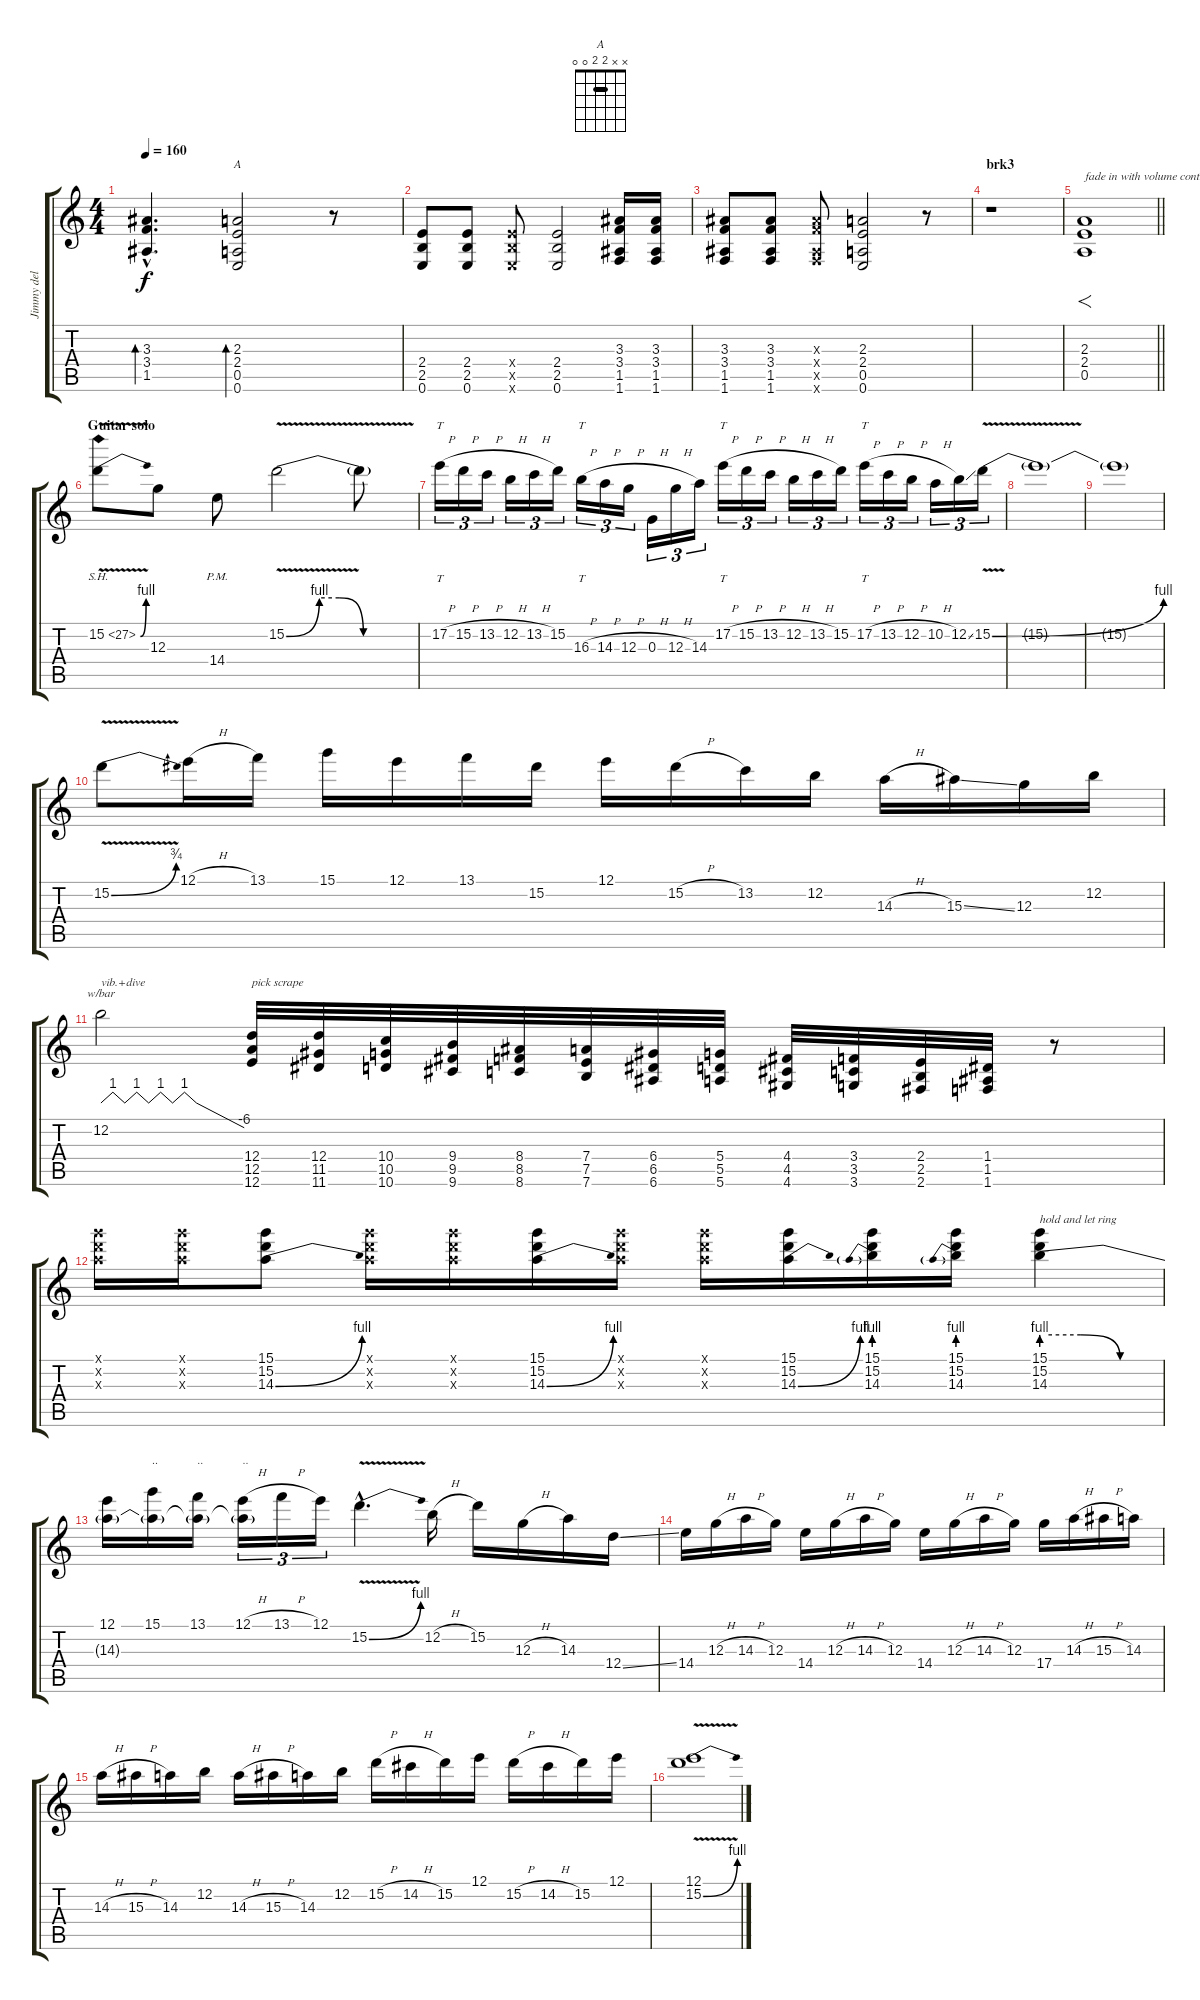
\track ("Jimmy del Rivo / Lead guitar" "Jimmy del ") {instrument overdrivenguitar}
\staff {score tabs}
\tuning (E4 B3 G3 D3 A2 E2) {hide}
\chord ("A" x x 2 2 0 0) {barre 2}
\ts (4 4)
\tempo 160
\clef g2
\ks c
(3.3{hac} 3.4{hac} 1.5{hac}).4{d bd 30 dy f} (2.3 2.4 0.5 0.6).2{bd 30 ch "A"} r.8 |
(2.4 2.5 0.6).8 (2.4 2.5 0.6).8 (2.4{x} 2.5{x} 0.6{x}).8 (2.4 2.5 0.6).2 (3.3 3.4 1.5 1.6).16 (3.3 3.4 1.5 1.6).16 |
(3.3 3.4 1.5 1.6).8 (3.3 3.4 1.5 1.6).8 (3.3{x} 3.4{x} 1.5{x} 1.6{x}).8 (2.3 2.4 0.5 0.6).2 r.8 |
\section ("" "brk3")
r.1 |
\barLineRight lightlight
(2.3 2.4 0.5).1{f txt "fade in with volume control"} |
\section ("" "Guitar solo")
15.2{be (bend 0 0 60 4) sh 12 v}.8 12.3.8 14.4{pm}.8 15.2{be (custom 0 0 15 4 24 4 35 0 60 0) v}.2 15.2{t}.8 |
17.2{h}.16{tt tu (3 2)} 15.2{h}.16{tu (3 2)} 13.2{h}.16{tu (3 2)} 12.2{h}.16{tu (3 2)} 13.2{h}.16{tu (3 2)} 15.2.16{tu (3 2)} 16.3{h}.16{tt tu (3 2)} 14.3{h}.16{tu (3 2)} 12.3{h}.16{tu (3 2)} 0.3{h}.16{tu (3 2)} 12.3{h}.16{tu (3 2)} 14.3.16{tu (3 2)} 17.2{h}.16{tt tu (3 2)} 15.2{h}.16{tu (3 2)} 13.2{h}.16{tu (3 2)} 12.2{h}.16{tu (3 2)} 13.2{h}.16{tu (3 2)} 15.2.16{tu (3 2)} 17.2{h}.16{tt tu (3 2)} 13.2{h}.16{tu (3 2)} 12.2{h}.16{tu (3 2)} 10.2{h}.16{tu (3 2)} 12.2{ss}.16{tu (3 2)} 15.2{be (bend 0 0 60 4) v}.16{tu (3 2)} |
15.2{t}.1 |
15.2{t}.1 |
15.2{be (bend 0 0 60 3) v}.8 12.1{h}.16 13.1.16 15.1.16 12.1.16 13.1.16 15.2.16 12.1.16 15.2{h}.16 13.2.16 12.2.16 14.3{h}.16 15.3{ss}.16 12.3.16 12.2.16 |
12.2.2{tbe (custom default 0 0 5 4 10 0 15 4 20 0 25 4 30 0 35 4 40 0 60 -24) txt "vib.+dive"} (12.4 12.5 12.6).32{txt "pick scrape" volume 16 instrument guitarfretnoise} (12.4 11.5 11.6).32 (10.4 10.5 10.6).32 (9.4 9.5 9.6).32 (8.4 8.5 8.6).32 (7.4 7.5 7.6).32 (6.4 6.5 6.6).32 (5.4 5.5 5.6).32 (4.4 4.5 4.6).32 (3.4 3.5 3.6).32 (2.4 2.5 2.6).32 (1.4 1.5 1.6).32 r.8 |
(15.1{x} 15.2{x} 14.3{x}).16{instrument overdrivenguitar} (15.1{x} 15.2{x} 14.3{x}).16 (15.1 15.2 14.3{be (bend 0 0 60 4)}).8 (15.1{x} 15.2{x} 14.3{x}).16 (15.1{x} 15.2{x} 14.3{x}).16 (15.1 15.2 14.3{be (bend 0 0 60 4)}).16 (15.1{x} 15.2{x} 14.3{x}).16 (15.1{x} 15.2{x} 14.3{x}).16 (15.1 15.2 14.3{be (bend 0 0 60 4)}).16 (15.1 15.2 14.3{be (prebend 0 4 60 4)}).16 (15.1 15.2 14.3{be (prebend 0 4 60 4)}).16 (15.1 15.2 14.3{be (custom 0 4 20 4 40 0 60 0)}).4{txt "hold and let ring"} |
(12.1 14.3{t}).16 (15.1 14.3{t}).16{txt ".."} (13.1 14.3{t}).16{txt ".."} (12.1{h} 14.3{t}).16{tu (3 2) txt ".."} 13.1{h}.16{tu (3 2)} 12.1.16{tu (3 2)} 15.2{be (bend 0 0 60 4) v hac}.4{d} 12.2{h}.16 15.2.16 12.3{h}.16 14.3.16 12.4{ss}.16 |
14.4.16 12.3{h}.16 14.3{h}.16 12.3.16 14.4.16 12.3{h}.16 14.3{h}.16 12.3.16 14.4.16 12.3{h}.16 14.3{h}.16 12.3.16 17.4.16 14.3{h}.16 15.3{h}.16 14.3.16 |
14.3{h}.16 15.3{h}.16 14.3.16 12.2.16 14.3{h}.16 15.3{h}.16 14.3.16 12.2.16 15.2{h}.16 14.2{h}.16 15.2.16 12.1.16 15.2{h}.16 14.2{h}.16 15.2.16 12.1.16 |
(12.1 15.2{be (bend 0 0 60 4) v}).1
